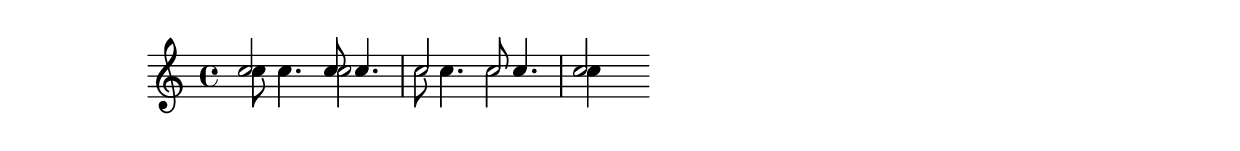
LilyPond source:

\version "1.7.18"
\header {
    texidoc =

    "If @code{merge-differently-headed}, then
open note heads may be merged with black noteheads, but only
if the black note heads are from 8th or shorter notes.
"
    
}
\score { \notes \context Staff\relative c''<
\context Voice = VA {
    \voiceOne
    c2 c8 c4.
    
    \property Staff.NoteCollision \override #'merge-differently-headed = ##t
    c2
    c8 c4.
    c2
}
\context Voice = VB {
    \voiceTwo
    c8 c4.
    c2
    c8 c4.
    c2
    c4
}
    >
	 }
%% new-chords-done %%